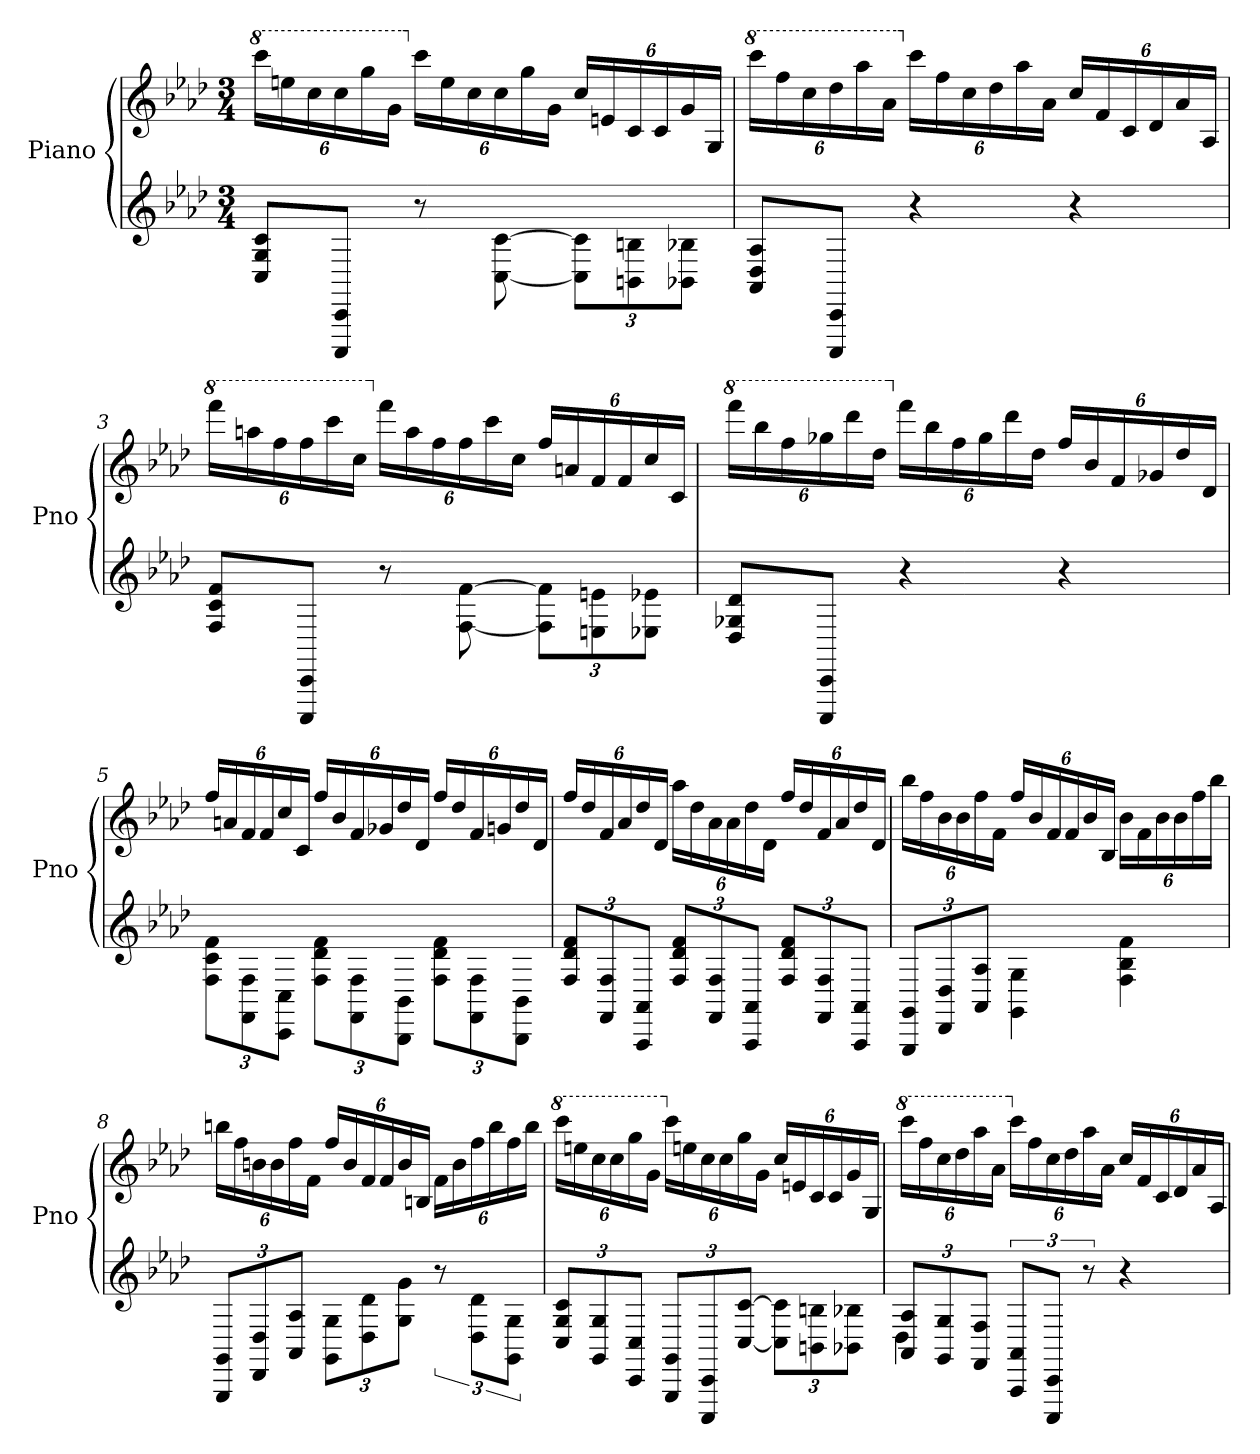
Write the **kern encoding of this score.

**kern	**kern
*part2	*part1
*staff2	*staff1
*I"Piano	*I"Piano
*I'Pno	*I'Pno
*clefG2	*clefG2
*k[b-e-a-d-]	*k[b-e-a-d-]
*M3/4	*M3/4
*	*8va
*	*Xbrackettup
=1	=1
8C/ 8G/ 8c/L	24cccc\LL
.	24eeen\
.	24ccc\
8CCC/ 8CC/J	24ccc\
.	24ggg\
.	24gg\JJ
*	*X8va
8r	24ccc\LL
.	24ee\
.	24cc\
[8C\ [8c\	24cc\
.	24gg\
.	24g\JJ
*Xbrackettup	*
12C\] 12c\]L	24cc/LL
.	24en/
12BBn\ 12Bn\	24c/
.	24c/
12BB-X\ 12B-X\J	24g/
.	24G/JJ
=2	=2
*	*8va
8AA-/ 8D-/ 8A-/L	24cccc\LL
.	24fff\
.	24ccc\
8CCC/ 8CC/J	24ddd-\
.	24aaa-\
.	24aa-\JJ
*	*X8va
4r	24ccc\LL
.	24ff\
.	24cc\
.	24dd-\
.	24aa-\
.	24a-\JJ
4r	24cc/LL
.	24f/
.	24c/
.	24d-/
.	24a-/
.	24A-/JJ
!!LO:LB:g=z
=3	=3
*	*8va
8F/ 8c/ 8f/L	24ffff\LL
.	24aaan\
.	24fff\
8CCC/ 8CC/J	24fff\
.	24cccc\
.	24ccc\JJ
*	*X8va
8r	24fff\LL
.	24aa\
.	24ff\
[8F\ [8f\	24ff\
.	24ccc\
.	24cc\JJ
12F\] 12f\]L	24ff/LL
.	24an/
12En\ 12en\	24f/
.	24f/
12E-X\ 12e-X\J	24cc/
.	24c/JJ
=4	=4
*	*8va
8D-/ 8G-X/ 8d-/L	24ffff\LL
.	24bbb-\
.	24fff\
8CCC/ 8CC/J	24ggg-X\
.	24dddd-\
.	24ddd-\JJ
*	*X8va
4r	24fff\LL
.	24bb-\
.	24ff\
.	24gg-\
.	24ddd-\
.	24dd-\JJ
4r	24ff/LL
.	24b-/
.	24f/
.	24g-X/
.	24dd-/
.	24d-/JJ
!!LO:LB:g=z
=5	=5
12F\ 12c\ 12f\L	24ff/LL
.	24an/
12FF\ 12F\	24f/
.	24f/
12CC\ 12C\J	24cc/
.	24c/JJ
12F\ 12d-\ 12f\L	24ff/LL
.	24b-/
12FF\ 12F\	24f/
.	24g-X/
12BBB-\ 12BB-\J	24dd-/
.	24d-/JJ
12F\ 12d-\ 12f\L	24ff/LL
.	24dd-/
12FF\ 12F\	24f/
.	24gn/
12BBB-\ 12BB-\J	24dd-/
.	24d-/JJ
=6	=6
12F/ 12d-/ 12f/L	24ff/LL
.	24dd-/
12FF/ 12F/	24f/
.	24a-/
12AAA-/ 12AA-/J	24dd-/
.	24d-/JJ
12F/ 12d-/ 12f/L	24aa-\LL
.	24dd-\
12FF/ 12F/	24a-\
.	24a-\
12AAA-/ 12AA-/J	24dd-\
.	24d-\JJ
12F/ 12d-/ 12f/L	24ff/LL
.	24dd-/
12FF/ 12F/	24f/
.	24a-/
12AAA-/ 12AA-/J	24dd-/
.	24d-/JJ
!!LO:LB:g=z
=7	=7
12GGG/ 12GG/L	24bb-\LL
.	24ff\
12DD-/ 12D-/	24b-\
.	24b-\
12AA-/ 12A-/J	24ff\
.	24f\JJ
4GG\ 4G\	24ff/LL
.	24b-/
.	24f/
.	24f/
.	24b-/
.	24B-/JJ
4F\ 4B-\ 4f\	24b-\LL
.	24f\
.	24b-\
.	24b-\
.	24ff\
.	24bb-\JJ
=8	=8
12GGG/ 12GG/L	24bbn\LL
.	24ff\
12DD-/ 12D-/	24bn\
.	24b\
12AA-/ 12A-/J	24ff\
.	24f\JJ
12GG\ 12G\L	24ff/LL
.	24b/
12D-\ 12d-\	24f/
.	24f/
12G\ 12g\J	24b/
.	24Bn/JJ
*brackettup	*
12r	24f\LL
.	24b\
12D-\ 12d-\L	24ff\
.	24bb\
12GG\ 12G\J	24ff\
.	24bb\JJ
!!LO:LB:g=z
=9	=9
*Xbrackettup	*
*	*8va
12C/ 12G/ 12c/L	24cccc\LL
.	24eeen\
12GG/ 12G/	24ccc\
.	24ccc\
12CC/ 12C/J	24ggg\
.	24gg\JJ
*	*X8va
12GGG/ 12GG/L	24ccc\LL
.	24een\
12CCC/ 12CC/	24cc\
.	24cc\
[12C/ [12c/J	24gg\
.	24g\JJ
12C\] 12c\]L	24cc/LL
.	24en/
12BBn\ 12Bn\	24c/
.	24c/
12BB-X\ 12B-X\J	24g/
.	24G/JJ
=10	=10
*^	*
*	*	*8va
12AA-/ 12A-/L	4D-\	24cccc\LL
.	.	24fff\
12GG/ 12G/	.	24ccc\
.	.	24ddd-\
12FF/ 12F/J	.	24aaa-\
.	.	24aa-\JJ
*brackettup	*	*
*	*	*X8va
12AAA-/ 12AA-/L	2ryy	24ccc\LL
.	.	24ff\
12CCC/ 12CC/J	.	24cc\
.	.	24dd-\
12r	.	24aa-\
.	.	24a-\JJ
4r	.	24cc/LL
.	.	24f/
.	.	24c/
.	.	24d-/
.	.	24a-/
.	.	24A-/JJ
*v	*v	*
=	=
*-	*-
